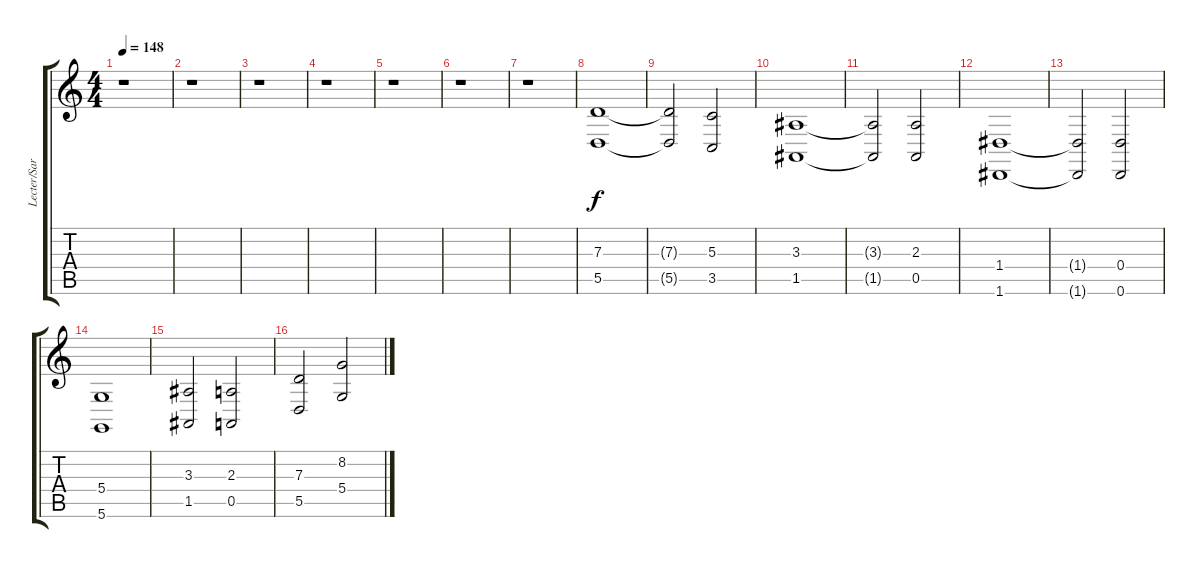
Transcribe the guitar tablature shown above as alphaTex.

\track ("Lecter/Sarah (Keyb/Choir)" "Lecter/Sar") {instrument pad4choir}
\staff {score tabs}
\tuning (E4 B3 G3 D3 A2 D2) {hide}
\ts (4 4)
\tempo 148
\clef g2
\ks c
r.1{dy f} |
r.1 |
r.1 |
r.1 |
r.1 |
r.1 |
r.1 |
(7.3 5.5).1 |
(7.3{t} 5.5{t}).2 (5.3 3.5).2 |
(3.3 1.5).1 |
(3.3{t} 1.5{t}).2 (2.3 0.5).2 |
(1.4 1.6).1 |
(1.4{t} 1.6{t}).2 (0.4 0.6).2 |
(5.4 5.6).1 |
(3.3 1.5).2 (2.3 0.5).2 |
(7.3 5.5).2 (8.2 5.4).2
